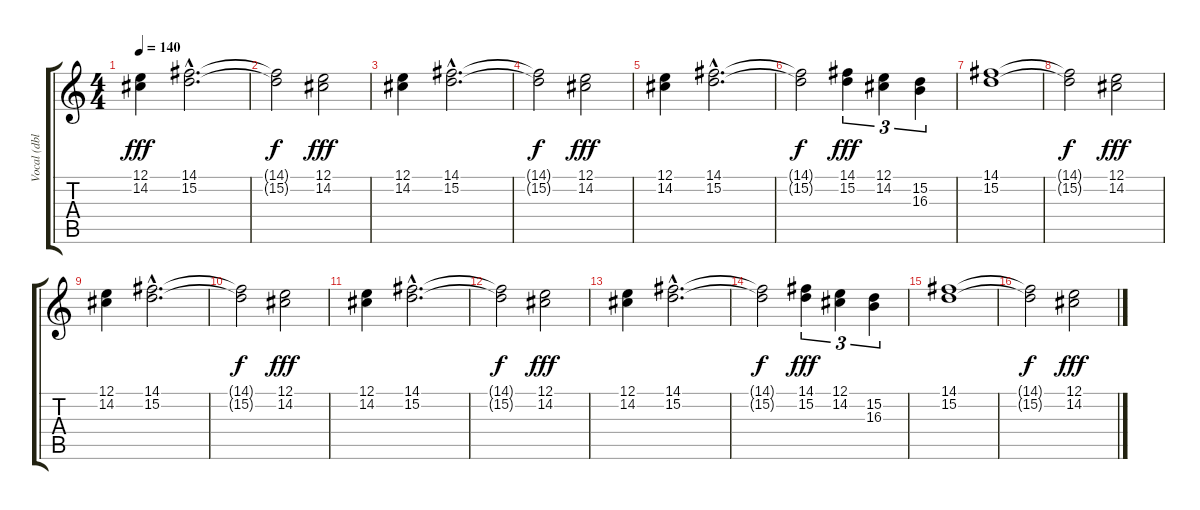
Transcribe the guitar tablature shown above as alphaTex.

\track ("Vocal (dbl track)" "Vocal (dbl") {instrument trombone}
\staff {score tabs}
\tuning (E4 B3 G3 D3 A2 E2) {hide}
\ts (4 4)
\tempo 140
\clef g2
\ks c
(12.1 14.2).4{dy fff} (14.1{hac} 15.2{hac}).2{d} |
(14.1{t} 15.2{t}).2{dy f} (12.1 14.2).2{dy fff} |
(12.1 14.2).4 (14.1{hac} 15.2{hac}).2{d} |
(14.1{t} 15.2{t}).2{dy f} (12.1 14.2).2{dy fff} |
(12.1 14.2).4 (14.1{hac} 15.2{hac}).2{d} |
(14.1{t} 15.2{t}).2{dy f} (14.1 15.2).4{tu (3 2) dy fff} (12.1 14.2).4{tu (3 2)} (15.2 16.3).4{tu (3 2)} |
(14.1 15.2).1 |
(14.1{t} 15.2{t}).2{dy f} (12.1 14.2).2{dy fff} |
(12.1 14.2).4 (14.1{hac} 15.2{hac}).2{d} |
(14.1{t} 15.2{t}).2{dy f} (12.1 14.2).2{dy fff} |
(12.1 14.2).4 (14.1{hac} 15.2{hac}).2{d} |
(14.1{t} 15.2{t}).2{dy f} (12.1 14.2).2{dy fff} |
(12.1 14.2).4 (14.1{hac} 15.2{hac}).2{d} |
(14.1{t} 15.2{t}).2{dy f} (14.1 15.2).4{tu (3 2) dy fff} (12.1 14.2).4{tu (3 2)} (15.2 16.3).4{tu (3 2)} |
(14.1 15.2).1 |
(14.1{t} 15.2{t}).2{dy f} (12.1 14.2).2{dy fff}
